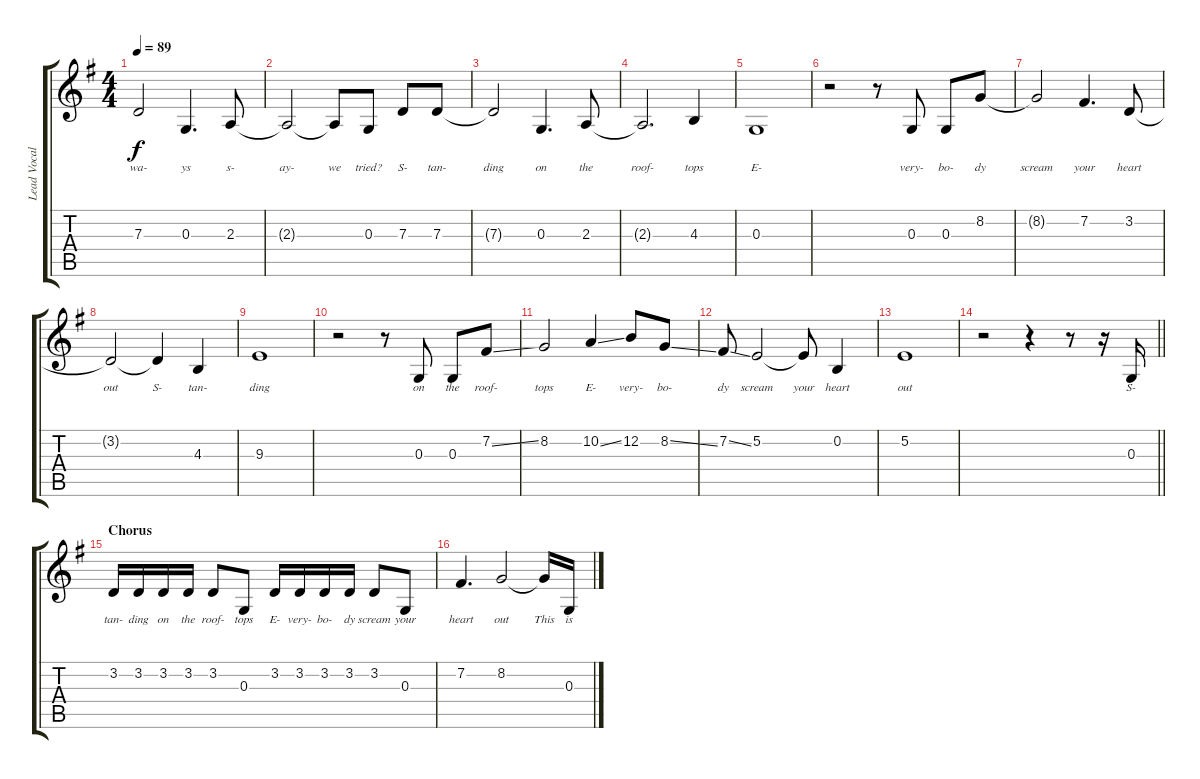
\track ("Lead Vocals" "Lead Vocal") {instrument clarinet}
\staff {score tabs}
\tuning (E4 B3 G3 D3 A2 E2) {hide}
\ts (4 4)
\tempo 89
\clef g2
\ks g
7.3{t}.2{lyrics (0 "wa-") lyrics (1 "") lyrics (2 "") lyrics (3 "") lyrics (4 "") dy f} 0.3.4{d lyrics (0 "ys") lyrics (1 "") lyrics (2 "") lyrics (3 "") lyrics (4 "")} 2.3.8{lyrics (0 "s-") lyrics (1 "") lyrics (2 "") lyrics (3 "") lyrics (4 "")} |
2.3{t}.2{lyrics (0 "ay-") lyrics (1 "") lyrics (2 "") lyrics (3 "") lyrics (4 "")} 2.3{t}.8{lyrics (0 "we") lyrics (1 "") lyrics (2 "") lyrics (3 "") lyrics (4 "")} 0.3.8{lyrics (0 "tried?") lyrics (1 "") lyrics (2 "") lyrics (3 "") lyrics (4 "")} 7.3.8{lyrics (0 "S-") lyrics (1 "") lyrics (2 "") lyrics (3 "") lyrics (4 "")} 7.3.8{lyrics (0 "tan-") lyrics (1 "") lyrics (2 "") lyrics (3 "") lyrics (4 "")} |
7.3{t}.2{lyrics (0 "ding") lyrics (1 "") lyrics (2 "") lyrics (3 "") lyrics (4 "")} 0.3.4{d lyrics (0 "on") lyrics (1 "") lyrics (2 "") lyrics (3 "") lyrics (4 "")} 2.3.8{lyrics (0 "the") lyrics (1 "") lyrics (2 "") lyrics (3 "") lyrics (4 "")} |
2.3{t}.2{d lyrics (0 "roof-") lyrics (1 "") lyrics (2 "") lyrics (3 "") lyrics (4 "")} 4.3.4{lyrics (0 "tops") lyrics (1 "") lyrics (2 "") lyrics (3 "") lyrics (4 "")} |
0.3.1{lyrics (0 "E-") lyrics (1 "") lyrics (2 "") lyrics (3 "") lyrics (4 "")} |
r.2 r.8 0.3.8{lyrics (0 "very-") lyrics (1 "") lyrics (2 "") lyrics (3 "") lyrics (4 "")} 0.3.8{lyrics (0 "bo-") lyrics (1 "") lyrics (2 "") lyrics (3 "") lyrics (4 "")} 8.2.8{lyrics (0 "dy") lyrics (1 "") lyrics (2 "") lyrics (3 "") lyrics (4 "")} |
8.2{t}.2{lyrics (0 "scream") lyrics (1 "") lyrics (2 "") lyrics (3 "") lyrics (4 "")} 7.2.4{d lyrics (0 "your") lyrics (1 "") lyrics (2 "") lyrics (3 "") lyrics (4 "")} 3.2.8{lyrics (0 "heart") lyrics (1 "") lyrics (2 "") lyrics (3 "") lyrics (4 "")} |
3.2{t}.2{lyrics (0 "out") lyrics (1 "") lyrics (2 "") lyrics (3 "") lyrics (4 "")} 3.2{t}.4{lyrics (0 "S-") lyrics (1 "") lyrics (2 "") lyrics (3 "") lyrics (4 "")} 4.3.4{lyrics (0 "tan-") lyrics (1 "") lyrics (2 "") lyrics (3 "") lyrics (4 "")} |
9.3.1{lyrics (0 "ding") lyrics (1 "") lyrics (2 "") lyrics (3 "") lyrics (4 "")} |
r.2 r.8 0.3.8{lyrics (0 "on") lyrics (1 "") lyrics (2 "") lyrics (3 "") lyrics (4 "")} 0.3.8{lyrics (0 "the") lyrics (1 "") lyrics (2 "") lyrics (3 "") lyrics (4 "")} 7.2{ss}.8{lyrics (0 "roof-") lyrics (1 "") lyrics (2 "") lyrics (3 "") lyrics (4 "")} |
8.2.2{lyrics (0 "tops") lyrics (1 "") lyrics (2 "") lyrics (3 "") lyrics (4 "")} 10.2{ss}.4{lyrics (0 "E-") lyrics (1 "") lyrics (2 "") lyrics (3 "") lyrics (4 "")} 12.2.8{lyrics (0 "very-") lyrics (1 "") lyrics (2 "") lyrics (3 "") lyrics (4 "")} 8.2{ss}.8{lyrics (0 "bo-") lyrics (1 "") lyrics (2 "") lyrics (3 "") lyrics (4 "")} |
7.2{ss}.8{lyrics (0 "dy") lyrics (1 "") lyrics (2 "") lyrics (3 "") lyrics (4 "")} 5.2.2{lyrics (0 "scream") lyrics (1 "") lyrics (2 "") lyrics (3 "") lyrics (4 "")} 5.2{t}.8{lyrics (0 "your") lyrics (1 "") lyrics (2 "") lyrics (3 "") lyrics (4 "")} 0.2.4{lyrics (0 "heart") lyrics (1 "") lyrics (2 "") lyrics (3 "") lyrics (4 "")} |
5.2.1{lyrics (0 "out") lyrics (1 "") lyrics (2 "") lyrics (3 "") lyrics (4 "")} |
\barLineRight lightlight
r.2 r.4 r.8 r.16 0.3.16{lyrics (0 "S-") lyrics (1 "") lyrics (2 "") lyrics (3 "") lyrics (4 "")} |
\section ("" "Chorus")
3.2.16{lyrics (0 "tan-") lyrics (1 "") lyrics (2 "") lyrics (3 "") lyrics (4 "")} 3.2.16{lyrics (0 "ding") lyrics (1 "") lyrics (2 "") lyrics (3 "") lyrics (4 "")} 3.2.16{lyrics (0 "on") lyrics (1 "") lyrics (2 "") lyrics (3 "") lyrics (4 "")} 3.2.16{lyrics (0 "the") lyrics (1 "") lyrics (2 "") lyrics (3 "") lyrics (4 "")} 3.2.8{lyrics (0 "roof-") lyrics (1 "") lyrics (2 "") lyrics (3 "") lyrics (4 "")} 0.3.8{lyrics (0 "tops") lyrics (1 "") lyrics (2 "") lyrics (3 "") lyrics (4 "")} 3.2.16{lyrics (0 "E-") lyrics (1 "") lyrics (2 "") lyrics (3 "") lyrics (4 "")} 3.2.16{lyrics (0 "very-") lyrics (1 "") lyrics (2 "") lyrics (3 "") lyrics (4 "")} 3.2.16{lyrics (0 "bo-") lyrics (1 "") lyrics (2 "") lyrics (3 "") lyrics (4 "")} 3.2.16{lyrics (0 "dy") lyrics (1 "") lyrics (2 "") lyrics (3 "") lyrics (4 "")} 3.2.8{lyrics (0 "scream") lyrics (1 "") lyrics (2 "") lyrics (3 "") lyrics (4 "")} 0.3.8{lyrics (0 "your") lyrics (1 "") lyrics (2 "") lyrics (3 "") lyrics (4 "")} |
7.2.4{d lyrics (0 "heart") lyrics (1 "") lyrics (2 "") lyrics (3 "") lyrics (4 "")} 8.2.2{lyrics (0 "out") lyrics (1 "") lyrics (2 "") lyrics (3 "") lyrics (4 "")} 8.2{t}.16{lyrics (0 "This") lyrics (1 "") lyrics (2 "") lyrics (3 "") lyrics (4 "")} 0.3.16{lyrics (0 "is") lyrics (1 "") lyrics (2 "") lyrics (3 "") lyrics (4 "")}
